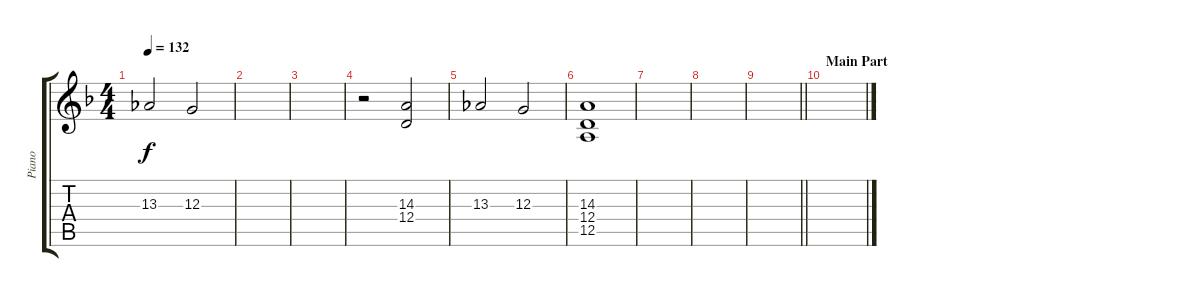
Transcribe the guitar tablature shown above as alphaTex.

\track ("Piano" "Piano") {instrument acousticgrandpiano}
\staff {score tabs}
\tuning (E4 B3 G3 D3 A2 D2) {hide}
\ts (4 4)
\tempo 132
\clef g2
\ks dminor
13.3.2{dy f} 12.3.2 |
|
|
r.2 (14.3 12.4).2 |
13.3.2 12.3.2 |
(14.3 12.4 12.5).1 |
|
|
\barLineRight lightlight
|
\section ("" "Main Part")
